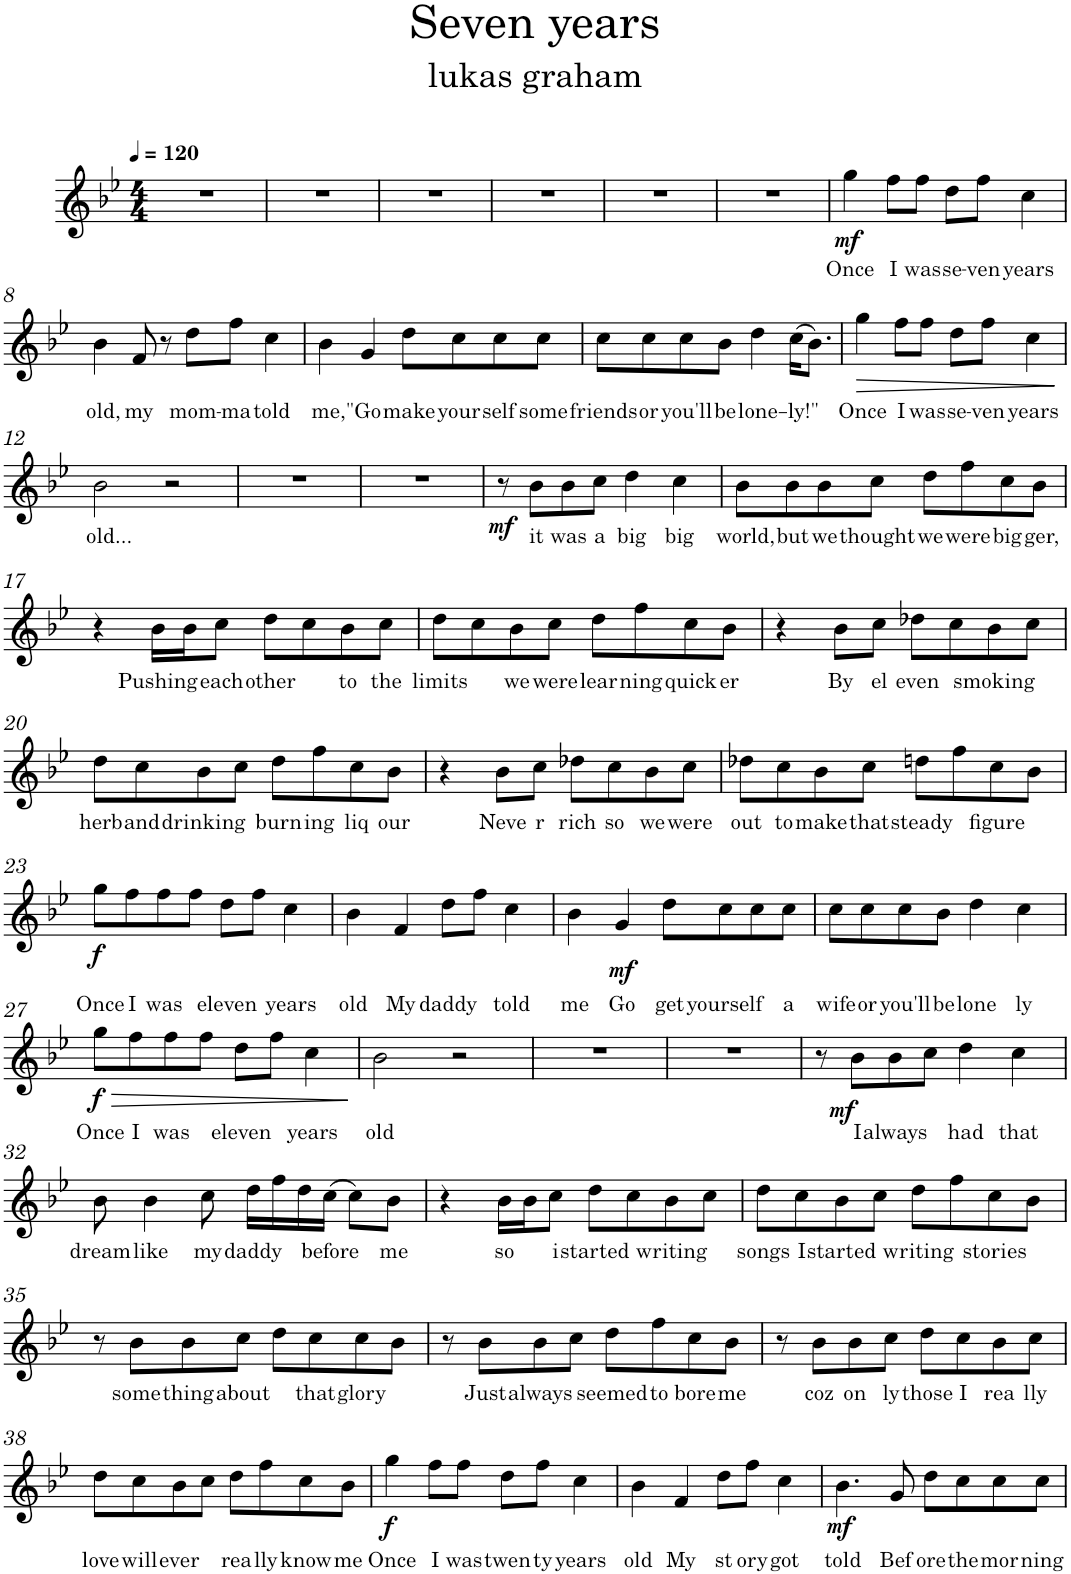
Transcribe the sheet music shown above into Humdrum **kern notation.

**kern	**text	**dynam
*part1	*part1	*part1
*staff1	*staff1	*staff1
*I"Piano	*	*
*I'Pno.	*	*
*clefG2	*	*
*k[b-e-]	*	*
*M4/4	*	*
*MM120	*	*
=1	=1	=1
1r	.	.
=2	=2	=2
1r	.	.
=3	=3	=3
1r	.	.
=4	=4	=4
1r	.	.
=5	=5	=5
1r	.	.
=6	=6	=6
1r	.	.
=7	=7	=7
!	!LO:LY:b	!LO:DY:b
4gg\	Once	mf
!	!LO:LY:b	!
8ff\L	I	.
!	!LO:LY:b	!
8ff\J	was	.
!	!LO:LY:b	!
8dd\L	se-	.
!	!LO:LY:b	!
8ff\J	-ven	.
!	!LO:LY:b	!
4cc\	years	.
!!LO:LB:g=z
=8	=8	=8
!	!LO:LY:b	!
4b-\	old,	.
!	!LO:LY:b	!
8f/	my	.
8r	.	.
!	!LO:LY:b	!
8dd\L	mom-	.
!	!LO:LY:b	!
8ff\J	-ma	.
!	!LO:LY:b	!
4cc\	told	.
=9	=9	=9
!	!LO:LY:b	!
4b-\	me,	.
!	!LO:LY:b	!
4g/	"Go	.
!	!LO:LY:b	!
8dd\L	make	.
!	!LO:LY:b	!
8cc\	your	.
!	!LO:LY:b	!
8cc\	self	.
!	!LO:LY:b	!
8cc\J	some	.
=10	=10	=10
!	!LO:LY:b	!
8cc\L	friends	.
!	!LO:LY:b	!
8cc\	or	.
!	!LO:LY:b	!
8cc\	you'll	.
!	!LO:LY:b	!
8b-\J	be	.
!	!LO:LY:b	!
4dd\	lone-	.
!	!LO:LY:b	!
(>16cc\KL	-ly!"	.
8.b-\J)	.	.
=11	=11	=11
!	!LO:LY:b	!LO:HP:b
4gg\	Once	>
!	!LO:LY:b	!
8ff\L	I	.
!	!LO:LY:b	!
8ff\J	was	.
!	!LO:LY:b	!
8dd\L	se-	.
!	!LO:LY:b	!
8ff\J	-ven	.
!	!LO:LY:b	!
4cc\	years	.
.	.	]
!!LO:LB:g=z
=12	=12	=12
!	!LO:LY:b	!
2b-\	old...	.
2r	.	.
=13	=13	=13
1r	.	.
=14	=14	=14
1r	.	.
=15	=15	=15
!	!	!LO:DY:b
8r	.	mf
!	!LO:LY:b	!
8b-\L	it	.
!	!LO:LY:b	!
8b-\	was	.
!	!LO:LY:b	!
8cc\J	a	.
!	!LO:LY:b	!
4dd\	big	.
!	!LO:LY:b	!
4cc\	big	.
=16	=16	=16
!	!LO:LY:b	!
8b-\L	world,	.
!	!LO:LY:b	!
8b-\	but	.
!	!LO:LY:b	!
8b-\	we	.
!	!LO:LY:b	!
8cc\J	thought	.
!	!LO:LY:b	!
8dd\L	we	.
!	!LO:LY:b	!
8ff\	were	.
!	!LO:LY:b	!
8cc\	big	.
!	!LO:LY:b	!
8b-\J	ger,	.
!!LO:LB:g=z
=17	=17	=17
4r	.	.
!	!LO:LY:b	!
16b-\LL	Pushing	.
16b-\J	.	.
!	!LO:LY:b	!
8cc\J	each	.
!	!LO:LY:b	!
8dd\L	other	.
8cc\	.	.
!	!LO:LY:b	!
8b-\	to	.
!	!LO:LY:b	!
8cc\J	the	.
=18	=18	=18
!	!LO:LY:b	!
8dd\L	limits	.
8cc\	.	.
!	!LO:LY:b	!
8b-\	we	.
!	!LO:LY:b	!
8cc\J	were	.
!	!LO:LY:b	!
8dd\L	lear	.
!	!LO:LY:b	!
8ff\	ning	.
!	!LO:LY:b	!
8cc\	quick	.
!	!LO:LY:b	!
8b-\J	er	.
=19	=19	=19
4r	.	.
!	!LO:LY:b	!
8b-\L	By	.
!	!LO:LY:b	!
8cc\J	el	.
!	!LO:LY:b	!
8dd-X\L	even	.
8cc\	.	.
!	!LO:LY:b	!
8b-\	smoking	.
8cc\J	.	.
!!LO:LB:g=z
=20	=20	=20
!	!LO:LY:b	!
8dd\L	herb	.
!	!LO:LY:b	!
8cc\	and	.
!	!LO:LY:b	!
8b-\	drinking	.
8cc\J	.	.
!	!LO:LY:b	!
8dd\L	burn	.
!	!LO:LY:b	!
8ff\	ing	.
!	!LO:LY:b	!
8cc\	liq	.
!	!LO:LY:b	!
8b-\J	our	.
=21	=21	=21
4r	.	.
!	!LO:LY:b	!
8b-\L	Neve	.
!	!LO:LY:b	!
8cc\J	r	.
!	!LO:LY:b	!
8dd-X\L	rich	.
!	!LO:LY:b	!
8cc\	so	.
!	!LO:LY:b	!
8b-\	we	.
!	!LO:LY:b	!
8cc\J	were	.
=22	=22	=22
!	!LO:LY:b	!
8dd-X\L	out	.
!	!LO:LY:b	!
8cc\	to	.
!	!LO:LY:b	!
8b-\	make	.
!	!LO:LY:b	!
8cc\J	that	.
!	!LO:LY:b	!
8ddn\L	steady	.
8ff\	.	.
!	!LO:LY:b	!
8cc\	figure	.
8b-\J	.	.
!!LO:LB:g=z
=23	=23	=23
!	!LO:LY:b	!LO:DY:b
8gg\L	Once	f
!	!LO:LY:b	!
8ff\	I	.
!	!LO:LY:b	!
8ff\	was	.
8ff\J	.	.
!	!LO:LY:b	!
8dd\L	eleven	.
8ff\J	.	.
!	!LO:LY:b	!
4cc\	years	.
=24	=24	=24
!	!LO:LY:b	!
4b-\	old	.
!	!LO:LY:b	!
4f/	My	.
!	!LO:LY:b	!
8dd\L	daddy	.
8ff\J	.	.
!	!LO:LY:b	!
4cc\	told	.
=25	=25	=25
!	!LO:LY:b	!
4b-\	me	.
!	!LO:LY:b	!LO:DY:b
4g/	Go	mf
!	!LO:LY:b	!
8dd\L	get	.
!	!LO:LY:b	!
8cc\	yourself	.
8cc\	.	.
!	!LO:LY:b	!
8cc\J	a	.
=26	=26	=26
!	!LO:LY:b	!
8cc\L	wife	.
!	!LO:LY:b	!
8cc\	or	.
!	!LO:LY:b	!
8cc\	you'll	.
!	!LO:LY:b	!
8b-\J	be	.
!	!LO:LY:b	!
4dd\	lone	.
!	!LO:LY:b	!
4cc\	ly	.
!!LO:LB:g=z
=27	=27	=27
!	!LO:LY:b	!LO:HP:b
!	!	!LO:DY:n=1:b
8gg\L	Once	> f
!	!LO:LY:b	!
8ff\	I	.
!	!LO:LY:b	!
8ff\	was	.
8ff\J	.	.
!	!LO:LY:b	!
8dd\L	eleven	.
8ff\J	.	.
!	!LO:LY:b	!
4cc\	years	.
.	.	]
=28	=28	=28
!	!LO:LY:b	!
2b-\	old	.
2r	.	.
=29	=29	=29
1r	.	.
=30	=30	=30
1r	.	.
=31	=31	=31
8r	.	.
!	!LO:LY:b	!LO:DY:b
8b-\L	I	mf
!	!LO:LY:b	!
8b-\	always	.
8cc\J	.	.
!	!LO:LY:b	!
4dd\	had	.
!	!LO:LY:b	!
4cc\	that	.
!!LO:LB:g=z
=32	=32	=32
!	!LO:LY:b	!
8b-\	dream	.
!	!LO:LY:b	!
4b-\	like	.
!	!LO:LY:b	!
8cc\	my	.
!	!LO:LY:b	!
16dd\LL	daddy	.
16ff\	.	.
16dd\	.	.
!	!LO:LY:b	!
(>16cc\JJ	before	.
8cc\L)	.	.
!	!LO:LY:b	!
8b-\J	me	.
=33	=33	=33
4r	.	.
!	!LO:LY:b	!
16b-\LL	so	.
16b-\J	.	.
!	!LO:LY:b	!
8cc\J	i	.
!	!LO:LY:b	!
8dd\L	started	.
8cc\	.	.
!	!LO:LY:b	!
8b-\	writing	.
8cc\J	.	.
=34	=34	=34
!	!LO:LY:b	!
8dd\L	songs	.
!	!LO:LY:b	!
8cc\	I	.
!	!LO:LY:b	!
8b-\	started	.
8cc\J	.	.
!	!LO:LY:b	!
8dd\L	writing	.
8ff\	.	.
!	!LO:LY:b	!
8cc\	stories	.
8b-\J	.	.
!!LO:LB:g=z
=35	=35	=35
8r	.	.
!	!LO:LY:b	!
8b-\L	some	.
!	!LO:LY:b	!
8b-\	thing	.
!	!LO:LY:b	!
8cc\J	about	.
8dd\L	.	.
!	!LO:LY:b	!
8cc\	that	.
!	!LO:LY:b	!
8cc\	glory	.
8b-\J	.	.
=36	=36	=36
8r	.	.
!	!LO:LY:b	!
8b-\L	Just	.
!	!LO:LY:b	!
8b-\	always	.
8cc\J	.	.
!	!LO:LY:b	!
8dd\L	seemed	.
!	!LO:LY:b	!
8ff\	to	.
!	!LO:LY:b	!
8cc\	bore	.
!	!LO:LY:b	!
8b-\J	me	.
=37	=37	=37
8r	.	.
!	!LO:LY:b	!
8b-\L	coz	.
!	!LO:LY:b	!
8b-\	on	.
!	!LO:LY:b	!
8cc\J	ly	.
!	!LO:LY:b	!
8dd\L	those	.
!	!LO:LY:b	!
8cc\	I	.
!	!LO:LY:b	!
8b-\	rea	.
!	!LO:LY:b	!
8cc\J	lly	.
!!LO:LB:g=z
=38	=38	=38
!	!LO:LY:b	!
8dd\L	love	.
!	!LO:LY:b	!
8cc\	will	.
!	!LO:LY:b	!
8b-\	ever	.
8cc\J	.	.
!	!LO:LY:b	!
8dd\L	rea	.
!	!LO:LY:b	!
8ff\	lly	.
!	!LO:LY:b	!
8cc\	know	.
!	!LO:LY:b	!
8b-\J	me	.
=39	=39	=39
!	!LO:LY:b	!LO:DY:b
4gg\	Once	f
!	!LO:LY:b	!
8ff\L	I	.
!	!LO:LY:b	!
8ff\J	was	.
!	!LO:LY:b	!
8dd\L	twen	.
!	!LO:LY:b	!
8ff\J	ty	.
!	!LO:LY:b	!
4cc\	years	.
=40	=40	=40
!	!LO:LY:b	!
4b-\	old	.
!	!LO:LY:b	!
4f/	My	.
!	!LO:LY:b	!
8dd\L	st	.
!	!LO:LY:b	!
8ff\J	ory	.
!	!LO:LY:b	!
4cc\	got	.
=41	=41	=41
!	!LO:LY:b	!LO:DY:b
4.b-\	told	mf
!	!LO:LY:b	!
8g/	Bef	.
!	!LO:LY:b	!
8dd\L	ore	.
!	!LO:LY:b	!
8cc\	the	.
!	!LO:LY:b	!
8cc\	mor	.
!	!LO:LY:b	!
8cc\J	ning	.
=	=	=
*-	*-	*-
